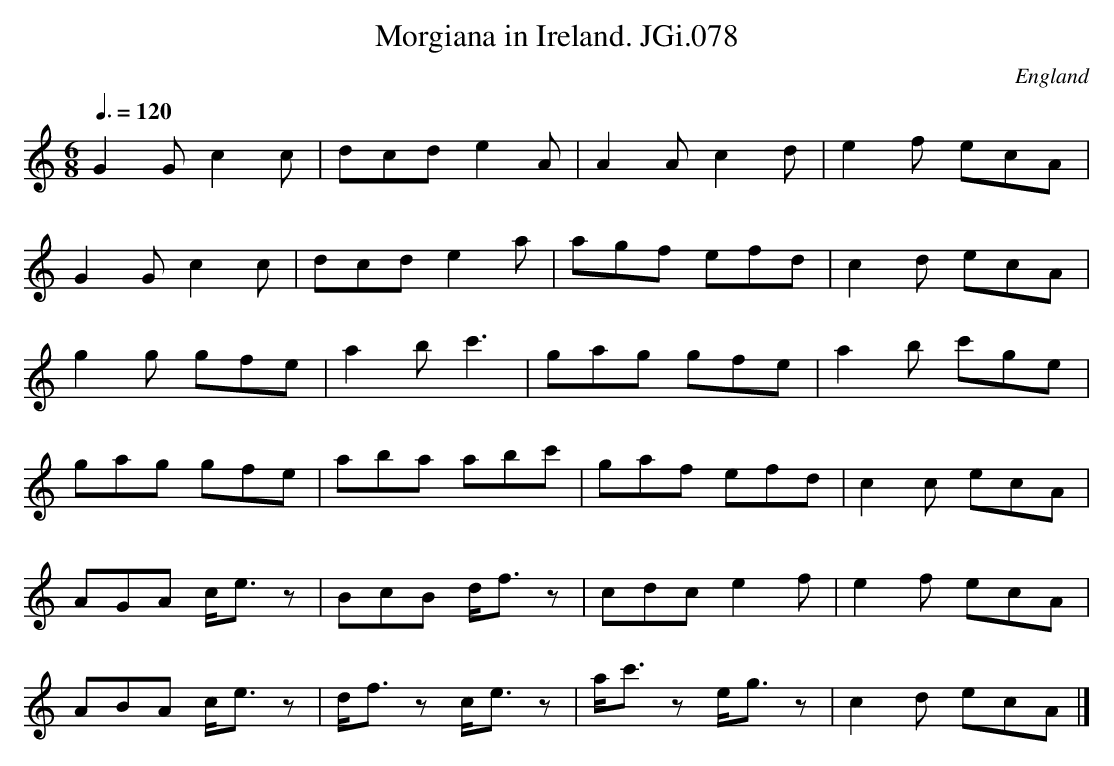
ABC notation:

X:1
T:Morgiana in Ireland. JGi.078
O:England
M:6/8
L:1/8
Q:3/8=120
K:C major
G2Gc2c|dcde2A|A2Ac2d|e2f ecA|
G2Gc2c|dcde2a|agf efd|c2d ecA|
g2g gfe|a2bc'3|gag gfe|a2b c'ge|
gag gfe|aba abc'|gaf efd|c2c ecA|
AGA c<ez|BcB d<fz|cdce2f|e2f ecA|
ABA c<ez|d<f zc<ez|a<c' ze<gz|c2d ecA|]
